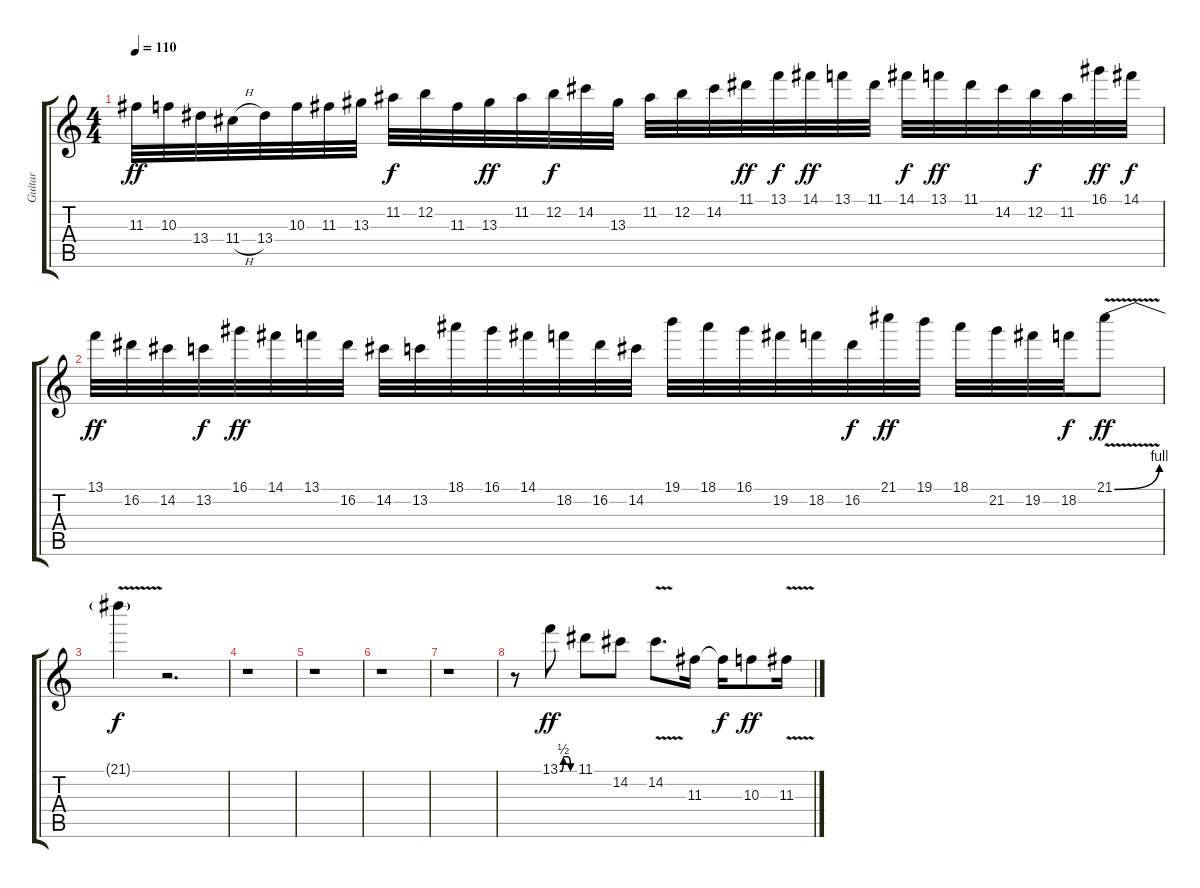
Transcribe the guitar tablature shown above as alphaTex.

\track ("Guitar" "Guitar") {instrument overdrivenguitar}
\staff {score tabs}
\tuning (E4 B3 G3 D3 A2 E2) {hide}
\ts (4 4)
\tempo 110
\clef g2
\ks c
11.3.32{dy ff} 10.3.32 13.4.32 11.4{h}.32 13.4.32 10.3.32 11.3.32 13.3.32 11.2.32{dy f} 12.2.32 11.3.32 13.3.32{dy ff} 11.2.32 12.2.32{dy f} 14.2.32 13.3.32 11.2.32 12.2.32 14.2.32 11.1.32{dy ff} 13.1.32{dy f} 14.1.32{dy ff} 13.1.32 11.1.32 14.1.32{dy f} 13.1.32{dy ff} 11.1.32 14.2.32 12.2.32{dy f} 11.2.32 16.1.32{dy ff} 14.1.32{dy f} |
13.1.32{dy ff} 16.2.32 14.2.32 13.2.32{dy f} 16.1.32{dy ff} 14.1.32 13.1.32 16.2.32 14.2.32 13.2.32 18.1.32 16.1.32 14.1.32 18.2.32 16.2.32 14.2.32 19.1.32 18.1.32 16.1.32 19.2.32 18.2.32 16.2.32{dy f} 21.1.32{dy ff} 19.1.32 18.1.32 21.2.32 19.2.32 18.2.32{dy f} 21.1{be (bend 0 0 60 4) v}.8{dy ff} |
21.1{t}.4{dy f} r.2{d} |
r.1 |
r.1 |
r.1 |
r.1 |
r.8 13.1{be (custom 0 0 15 2 30 2 45 0 60 0)}.8{dy ff} 11.1.8 14.2.8 14.2{v}.8{d} 11.3.16 11.3{t}.16{dy f} 10.3.8{dy ff} 11.3{v}.16
